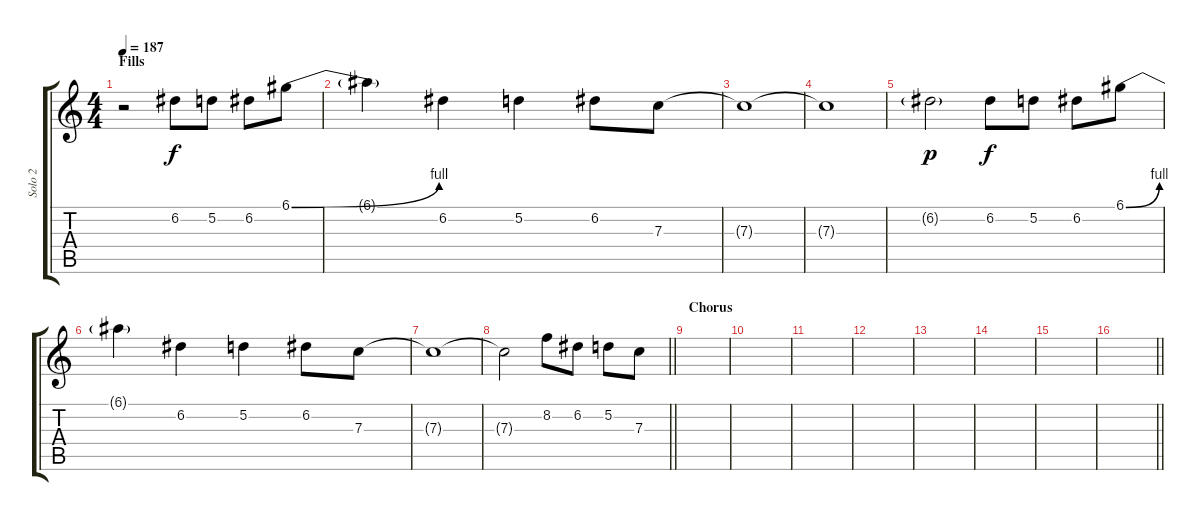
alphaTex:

\track ("Solo 2" "Solo 2") {instrument overdrivenguitar}
\staff {score tabs}
\tuning (D4 A3 F3 C3 G2 C2) {hide}
\ts (4 4)
\section ("" "Fills")
\tempo 187
\clef g2
\ks c
r.2{dy f} 6.2.8 5.2.8 6.2.8 6.1{be (bend 0 0 60 4)}.8 |
6.1{t}.4 6.2.4 5.2.4 6.2.8 7.3.8 |
7.3{t}.1 |
7.3{t}.1 |
6.2{g}.2{dy p} 6.2.8{dy f} 5.2.8 6.2.8 6.1{be (bend 0 0 60 4)}.8 |
6.1{t}.4 6.2.4 5.2.4 6.2.8 7.3.8 |
7.3{t}.1 |
\barLineRight lightlight
7.3{t}.2 8.2.8 6.2.8 5.2.8 7.3.8 |
\section ("" "Chorus")
|
|
|
|
|
|
|
\barLineRight lightlight
